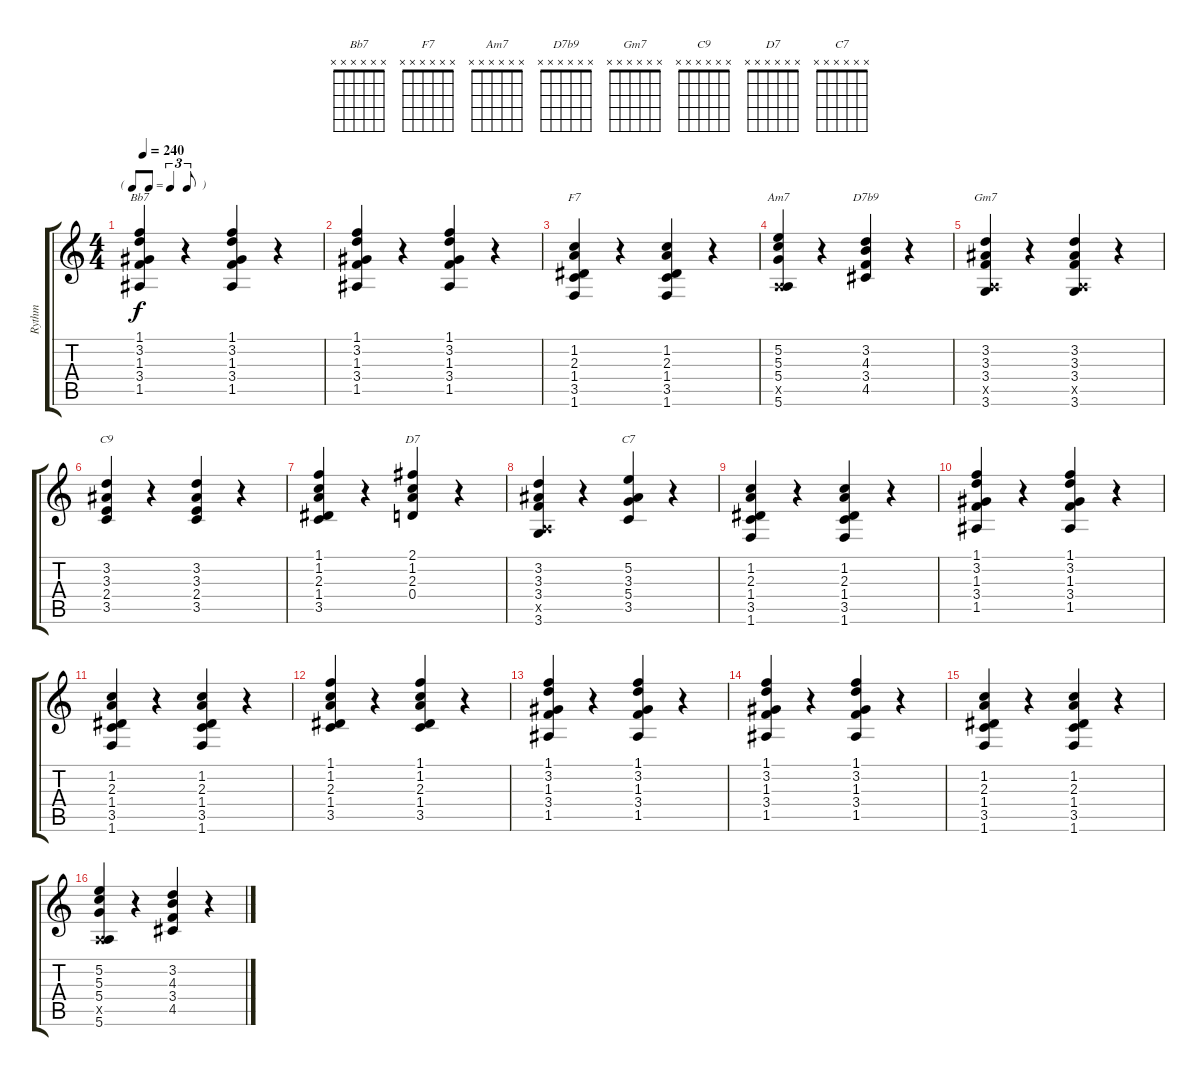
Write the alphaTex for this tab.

\track ("Rythm" "Rythm") {instrument electricguitarjazz}
\staff {score tabs}
\tuning (E4 B3 G3 D3 A2 E2) {hide}
\chord ("Bb7" x x x x x x)
\chord ("F7" x x x x x x)
\chord ("Am7" x x x x x x)
\chord ("D7b9" x x x x x x)
\chord ("Gm7" x x x x x x)
\chord ("C9" x x x x x x)
\chord ("D7" x x x x x x)
\chord ("C7" x x x x x x)
\ts (4 4)
\tf triplet8th
\tempo 240
\clef g2
\ks c
(1.1 3.2 1.3 3.4 1.5).4{ch "Bb7" dy f} r.4 (1.1 3.2 1.3 3.4 1.5).4 r.4 |
(1.1 3.2 1.3 3.4 1.5).4 r.4 (1.1 3.2 1.3 3.4 1.5).4 r.4 |
(1.2 2.3 1.4 3.5 1.6).4{ch "F7"} r.4 (1.2 2.3 1.4 3.5 1.6).4 r.4 |
(5.2 5.3 5.4 0.5{x} 5.6).4{ch "Am7"} r.4 (3.2 4.3 3.4 4.5).4{ch "D7b9"} r.4 |
(3.2 3.3 3.4 0.5{x} 3.6).4{ch "Gm7"} r.4 (3.2 3.3 3.4 0.5{x} 3.6).4 r.4 |
(3.2 3.3 2.4 3.5).4{ch "C9"} r.4 (3.2 3.3 2.4 3.5).4 r.4 |
(1.1 1.2 2.3 1.4 3.5).4 r.4 (2.1 1.2 2.3 0.4).4{ch "D7"} r.4 |
(3.2 3.3 3.4 0.5{x} 3.6).4 r.4 (5.2 3.3 5.4 3.5).4{ch "C7"} r.4 |
(1.2 2.3 1.4 3.5 1.6).4 r.4 (1.2 2.3 1.4 3.5 1.6).4 r.4 |
(1.1 3.2 1.3 3.4 1.5).4 r.4 (1.1 3.2 1.3 3.4 1.5).4 r.4 |
(1.2 2.3 1.4 3.5 1.6).4 r.4 (1.2 2.3 1.4 3.5 1.6).4 r.4 |
(1.1 1.2 2.3 1.4 3.5).4 r.4 (1.1 1.2 2.3 1.4 3.5).4 r.4 |
(1.1 3.2 1.3 3.4 1.5).4 r.4 (1.1 3.2 1.3 3.4 1.5).4 r.4 |
(1.1 3.2 1.3 3.4 1.5).4 r.4 (1.1 3.2 1.3 3.4 1.5).4 r.4 |
(1.2 2.3 1.4 3.5 1.6).4 r.4 (1.2 2.3 1.4 3.5 1.6).4 r.4 |
(5.2 5.3 5.4 0.5{x} 5.6).4 r.4 (3.2 4.3 3.4 4.5).4 r.4
